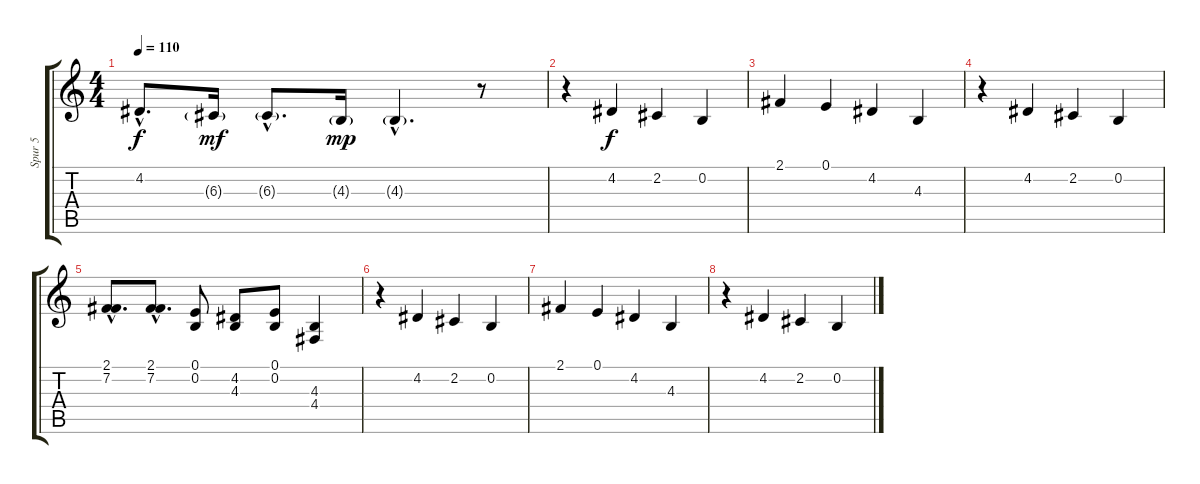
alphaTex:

\track ("Spur 5" "Spur 5") {instrument oboe}
\staff {score tabs}
\tuning (E4 B3 G3 D3 A2 E2) {hide}
\ts (4 4)
\tempo 110
\clef g2
\ks c
4.2{hac}.8{d dy f} 6.3{g}.16{dy mf} 6.3{g hac}.8{d} 4.3{g}.16{dy mp} 4.3{g hac}.4{d} r.8 |
r.4 4.2.4{dy f} 2.2.4 0.2.4 |
2.1.4 0.1.4 4.2.4 4.3.4 |
r.4 4.2.4 2.2.4 0.2.4 |
(2.1{hac} 7.2{hac}).8{d} (2.1{hac} 7.2{hac}).8{d} (0.1 0.2).8 (4.2 4.3).8 (0.1 0.2).8 (4.3 4.4).4 |
r.4 4.2.4 2.2.4 0.2.4 |
2.1.4 0.1.4 4.2.4 4.3.4 |
r.4 4.2.4 2.2.4 0.2.4
